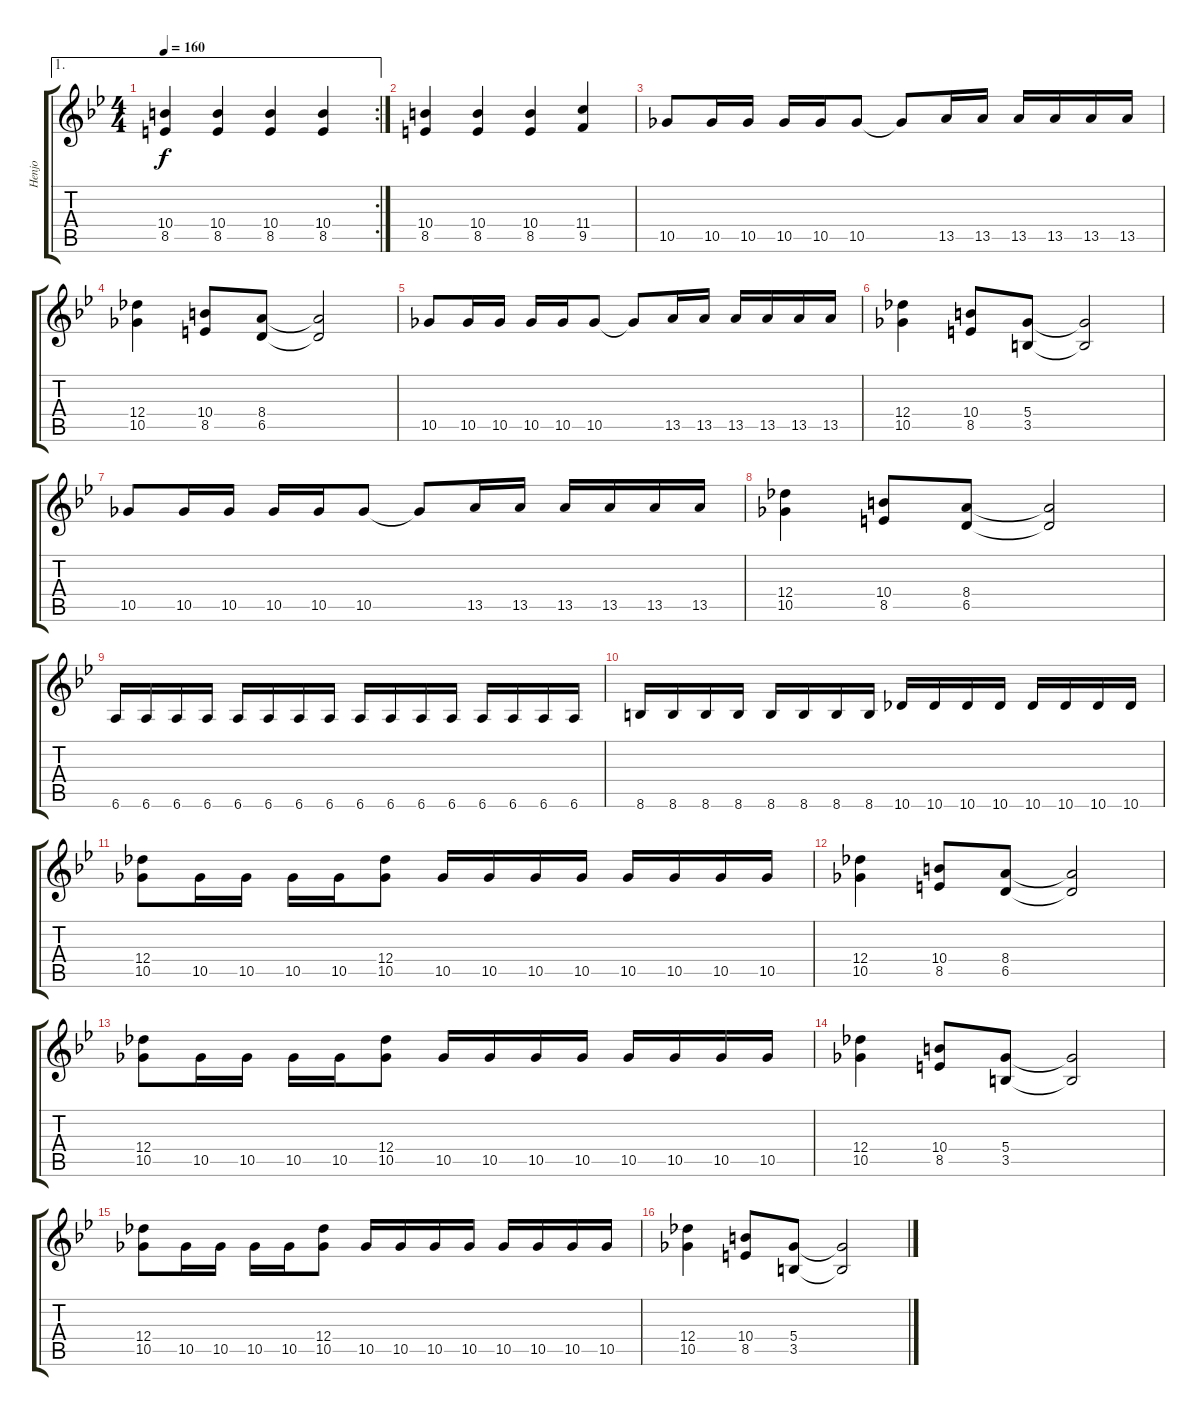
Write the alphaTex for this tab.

\track ("Henjo" "Henjo") {instrument distortionguitar}
\staff {score tabs}
\tuning (Eb4 Bb3 Gb3 Db3 Ab2 Eb2) {hide}
\ae 1
\rc 2
\ts (4 4)
\tempo 160
\clef g2
\ks bb
(10.4 8.5).4{dy f} (10.4 8.5).4 (10.4 8.5).4 (10.4 8.5).4 |
(10.4 8.5).4 (10.4 8.5).4 (10.4 8.5).4 (11.4 9.5).4 |
10.5.8 10.5.16 10.5.16 10.5.16 10.5.16 10.5.8 10.5{t}.8 13.5.16 13.5.16 13.5.16 13.5.16 13.5.16 13.5.16 |
(12.4 10.5).4 (10.4 8.5).8 (8.4 6.5).8 (8.4{t} 6.5{t}).2 |
10.5.8 10.5.16 10.5.16 10.5.16 10.5.16 10.5.8 10.5{t}.8 13.5.16 13.5.16 13.5.16 13.5.16 13.5.16 13.5.16 |
(12.4 10.5).4 (10.4 8.5).8 (5.4 3.5).8 (5.4{t} 3.5{t}).2 |
10.5.8 10.5.16 10.5.16 10.5.16 10.5.16 10.5.8 10.5{t}.8 13.5.16 13.5.16 13.5.16 13.5.16 13.5.16 13.5.16 |
(12.4 10.5).4 (10.4 8.5).8 (8.4 6.5).8 (8.4{t} 6.5{t}).2 |
6.6.16 6.6.16 6.6.16 6.6.16 6.6.16 6.6.16 6.6.16 6.6.16 6.6.16 6.6.16 6.6.16 6.6.16 6.6.16 6.6.16 6.6.16 6.6.16 |
8.6.16 8.6.16 8.6.16 8.6.16 8.6.16 8.6.16 8.6.16 8.6.16 10.6.16 10.6.16 10.6.16 10.6.16 10.6.16 10.6.16 10.6.16 10.6.16 |
(12.4 10.5).8 10.5.16 10.5.16 10.5.16 10.5.16 (12.4 10.5).8 10.5.16 10.5.16 10.5.16 10.5.16 10.5.16 10.5.16 10.5.16 10.5.16 |
(12.4 10.5).4 (10.4 8.5).8 (8.4 6.5).8 (8.4{t} 6.5{t}).2 |
(12.4 10.5).8 10.5.16 10.5.16 10.5.16 10.5.16 (12.4 10.5).8 10.5.16 10.5.16 10.5.16 10.5.16 10.5.16 10.5.16 10.5.16 10.5.16 |
(12.4 10.5).4 (10.4 8.5).8 (5.4 3.5).8 (5.4{t} 3.5{t}).2 |
(12.4 10.5).8 10.5.16 10.5.16 10.5.16 10.5.16 (12.4 10.5).8 10.5.16 10.5.16 10.5.16 10.5.16 10.5.16 10.5.16 10.5.16 10.5.16 |
(12.4 10.5).4 (10.4 8.5).8 (5.4 3.5).8 (5.4{t} 3.5{t}).2
